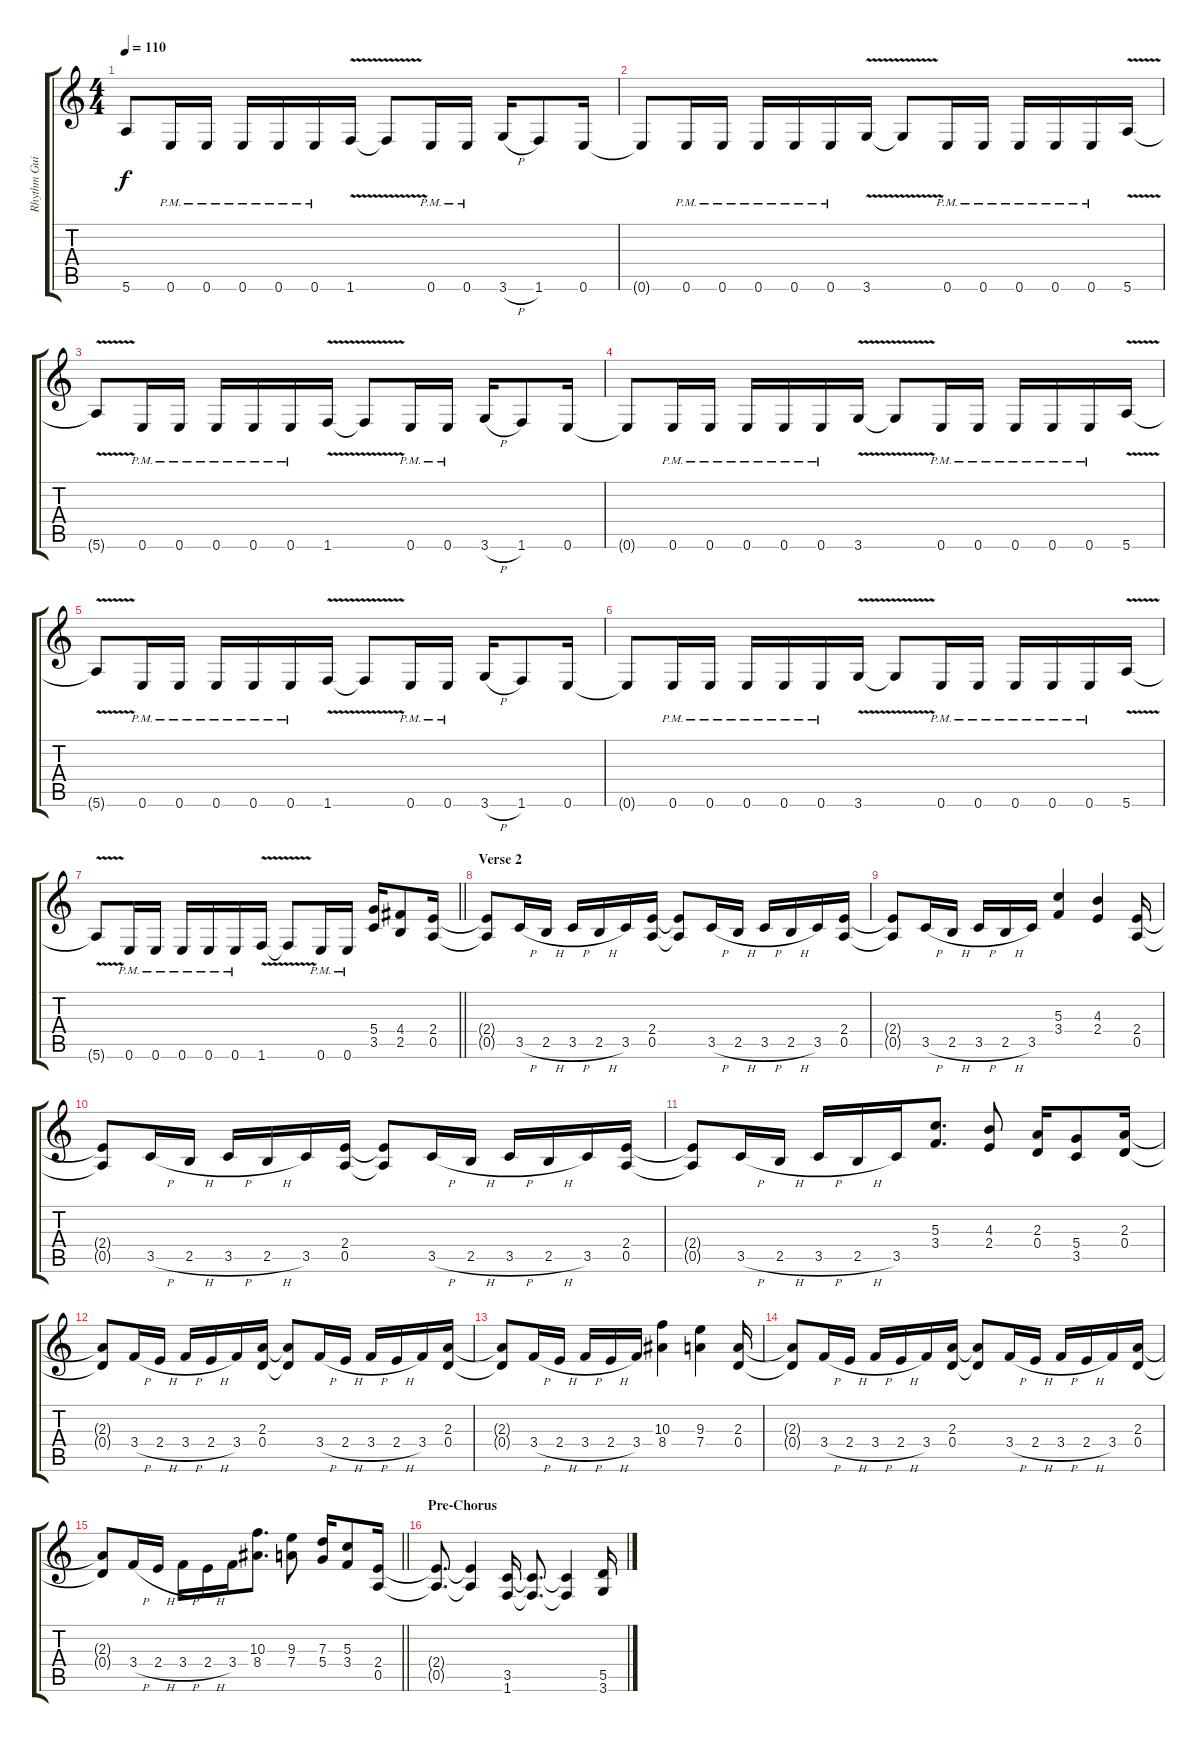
\track ("Rhythm Guitar" "Rhythm Gui") {instrument distortionguitar}
\staff {score tabs}
\tuning (E4 B3 G3 D3 A2 E2) {hide}
\ts (4 4)
\tempo 110
\clef g2
\ks c
5.6{t}.8{dy f} 0.6{pm}.16 0.6{pm}.16 0.6{pm}.16 0.6{pm}.16 0.6{pm}.16 1.6{v}.16 1.6{t}.8 0.6{pm}.16 0.6{pm}.16 3.6{h}.16 1.6.8 0.6.16 |
0.6{t}.8 0.6{pm}.16 0.6{pm}.16 0.6{pm}.16 0.6{pm}.16 0.6{pm}.16 3.6{v}.16 3.6{t}.8 0.6{pm}.16 0.6{pm}.16 0.6{pm}.16 0.6{pm}.16 0.6{pm}.16 5.6{v}.16 |
5.6{t}.8 0.6{pm}.16 0.6{pm}.16 0.6{pm}.16 0.6{pm}.16 0.6{pm}.16 1.6{v}.16 1.6{t}.8 0.6{pm}.16 0.6{pm}.16 3.6{h}.16 1.6.8 0.6.16 |
0.6{t}.8 0.6{pm}.16 0.6{pm}.16 0.6{pm}.16 0.6{pm}.16 0.6{pm}.16 3.6{v}.16 3.6{t}.8 0.6{pm}.16 0.6{pm}.16 0.6{pm}.16 0.6{pm}.16 0.6{pm}.16 5.6{v}.16 |
5.6{t}.8 0.6{pm}.16 0.6{pm}.16 0.6{pm}.16 0.6{pm}.16 0.6{pm}.16 1.6{v}.16 1.6{t}.8 0.6{pm}.16 0.6{pm}.16 3.6{h}.16 1.6.8 0.6.16 |
0.6{t}.8 0.6{pm}.16 0.6{pm}.16 0.6{pm}.16 0.6{pm}.16 0.6{pm}.16 3.6{v}.16 3.6{t}.8 0.6{pm}.16 0.6{pm}.16 0.6{pm}.16 0.6{pm}.16 0.6{pm}.16 5.6{v}.16 |
\barLineRight lightlight
5.6{t}.8 0.6{pm}.16 0.6{pm}.16 0.6{pm}.16 0.6{pm}.16 0.6{pm}.16 1.6{v}.16 1.6{t}.8 0.6{pm}.16 0.6{pm}.16 (5.4 3.5).16 (4.4 2.5).8 (2.4 0.5).16 |
\section ("" "Verse 2")
(2.4{t} 0.5{t}).8 3.5{h}.16 2.5{h}.16 3.5{h}.16 2.5{h}.16 3.5.16 (2.4 0.5).16 (2.4{t} 0.5{t}).8 3.5{h}.16 2.5{h}.16 3.5{h}.16 2.5{h}.16 3.5.16 (2.4 0.5).16 |
(2.4{t} 0.5{t}).8 3.5{h}.16 2.5{h}.16 3.5{h}.16 2.5{h}.16 3.5.16 (5.3 3.4).4 (4.3 2.4).4 (2.4 0.5).16 |
(2.4{t} 0.5{t}).8 3.5{h}.16 2.5{h}.16 3.5{h}.16 2.5{h}.16 3.5.16 (2.4 0.5).16 (2.4{t} 0.5{t}).8 3.5{h}.16 2.5{h}.16 3.5{h}.16 2.5{h}.16 3.5.16 (2.4 0.5).16 |
(2.4{t} 0.5{t}).8 3.5{h}.16 2.5{h}.16 3.5{h}.16 2.5{h}.16 3.5.16 (5.3 3.4).8{d} (4.3 2.4).8 (2.3 0.4).16 (5.4 3.5).8 (2.3 0.4).16 |
(2.3{t} 0.4{t}).8 3.4{h}.16 2.4{h}.16 3.4{h}.16 2.4{h}.16 3.4.16 (2.3 0.4).16 (2.3{t} 0.4{t}).8 3.4{h}.16 2.4{h}.16 3.4{h}.16 2.4{h}.16 3.4.16 (2.3 0.4).16 |
(2.3{t} 0.4{t}).8 3.4{h}.16 2.4{h}.16 3.4{h}.16 2.4{h}.16 3.4.16 (10.3 8.4).4 (9.3 7.4).4 (2.3 0.4).16 |
(2.3{t} 0.4{t}).8 3.4{h}.16 2.4{h}.16 3.4{h}.16 2.4{h}.16 3.4.16 (2.3 0.4).16 (2.3{t} 0.4{t}).8 3.4{h}.16 2.4{h}.16 3.4{h}.16 2.4{h}.16 3.4.16 (2.3 0.4).16 |
\barLineRight lightlight
(2.3{t} 0.4{t}).8 3.4{h}.16 2.4{h}.16 3.4{h}.16 2.4{h}.16 3.4.16 (10.3 8.4).8{d} (9.3 7.4).8 (7.3 5.4).16 (5.3 3.4).8 (2.4 0.5).16 |
\section ("" "Pre-Chorus")
(2.4{t} 0.5{t}).8{d} (2.4{t} 0.5{t}).4 (3.5 1.6).16 (3.5{t} 1.6{t}).8{d} (3.5{t} 1.6{t}).4 (5.5 3.6).16
